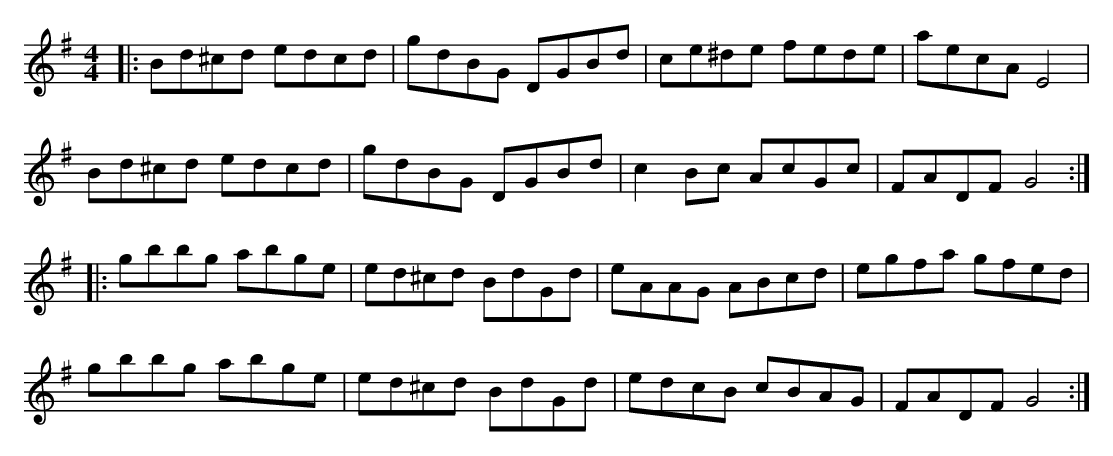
X:1
M:4/4
K:G
|:Bd^cd edcd|gdBG DGBd|ce^de fede|aecAE4|
Bd^cd edcd|gdBG DGBd|c2Bc AcGc|FADFG4:|
|:gbbg abge|ed^cd BdGd|eAAG ABcd|egfa gfed|
gbbg abge|ed^cd BdGd|edcB cBAG|FADFG4:|
